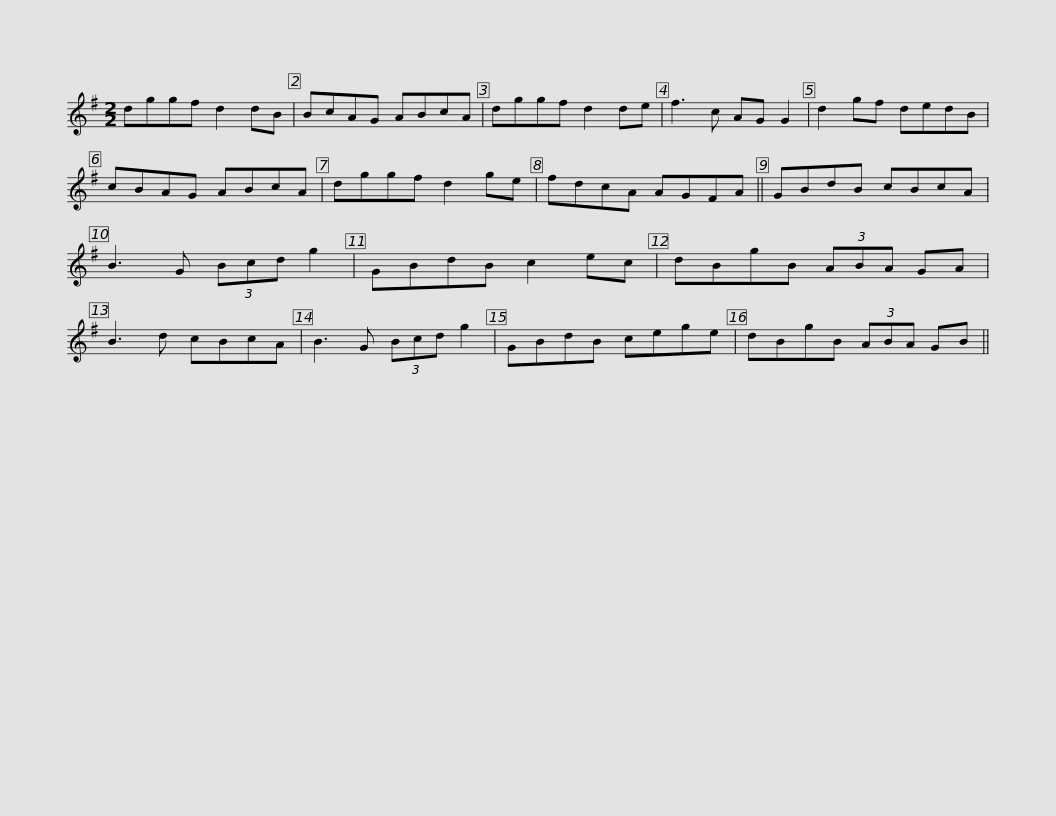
X:1
L:1/8
M:2/2
I:linebreak $
K:G
V:1 treble
V:1
 dggf d2 dB | BcAG ABcA | dggf d2 de | f3 c AG G2 | d2 gf dedB | %5
 cBAG ABcA |$ dggf d2 ge | fdcA AGFA || GBdB cBcA | B3 G (3Bcd g2 | %10
 GBdB c2 ec | dBgB (3ABA GA |$ B3 d cBcA | B3 G (3Bcd g2 | GBdB cege | %15
 dBgB (3ABA GB || %16
